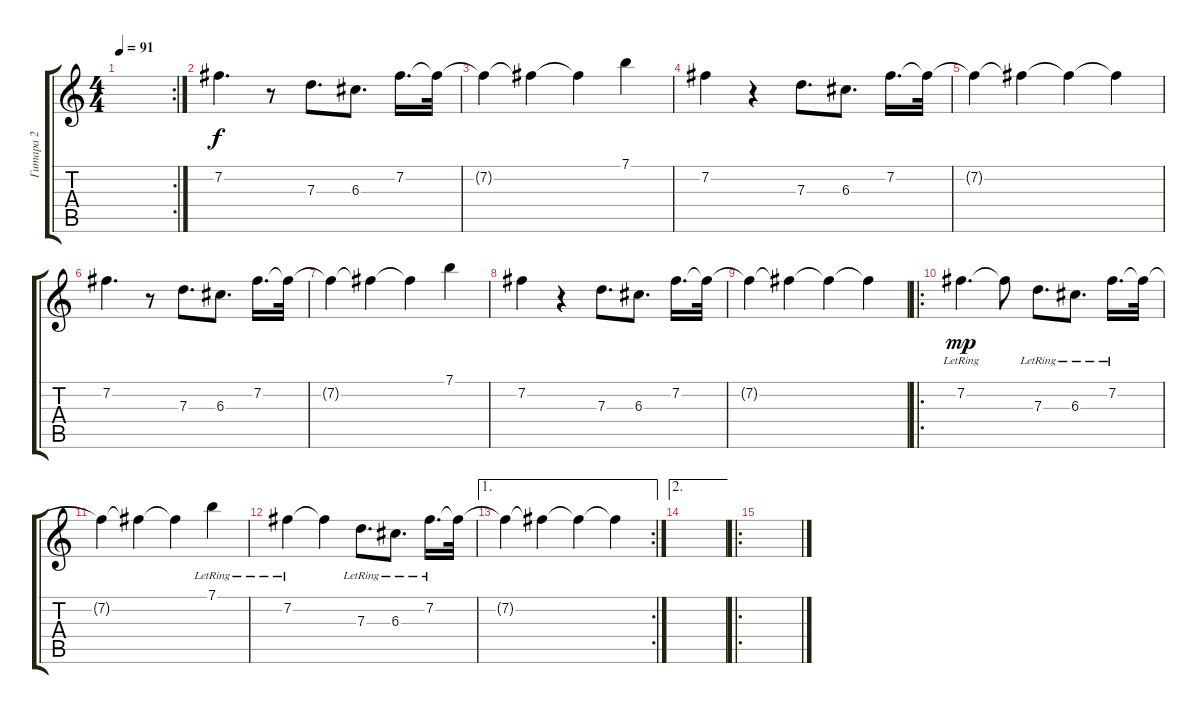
\track ("Гитара 2" "Гитара 2") {instrument electricbassfinger}
\staff {score tabs}
\tuning (E4 B3 G3 D3 A2 E2) {hide}
\rc 2
\ts (4 4)
\tempo 91
\clef g2
\ks c
|
7.2.4{d} r.8 7.3.8{d} 6.3.8{d} 7.2.16{d} 7.2{t}.32 |
7.2{t}.4 7.2{t}.4 7.2{t}.4 7.1.4 |
7.2.4 r.4 7.3.8{d} 6.3.8{d} 7.2.16{d} 7.2{t}.32 |
7.2{t}.4 7.2{t}.4 7.2{t}.4 7.2{t}.4 |
7.2.4{d} r.8 7.3.8{d} 6.3.8{d} 7.2.16{d} 7.2{t}.32 |
7.2{t}.4 7.2{t}.4 7.2{t}.4 7.1.4 |
7.2.4 r.4 7.3.8{d} 6.3.8{d} 7.2.16{d} 7.2{t}.32 |
7.2{t}.4 7.2{t}.4 7.2{t}.4 7.2{t}.4 |
\ro
7.2{lr}.4{d dy mp} 7.2{t}.8 7.3{lr}.8{d} 6.3{lr}.8{d} 7.2{lr}.16{d} 7.2{t}.32 |
7.2{t}.4 7.2{t}.4 7.2{t}.4 7.1{lr}.4 |
7.2{lr}.4 7.2{t}.4 7.3{lr}.8{d} 6.3{lr}.8{d} 7.2{lr}.16{d} 7.2{t}.32 |
\ae 1
\rc 2
7.2{t}.4 7.2{t}.4 7.2{t}.4 7.2{t}.4 |
\ae 2
|
\ro
